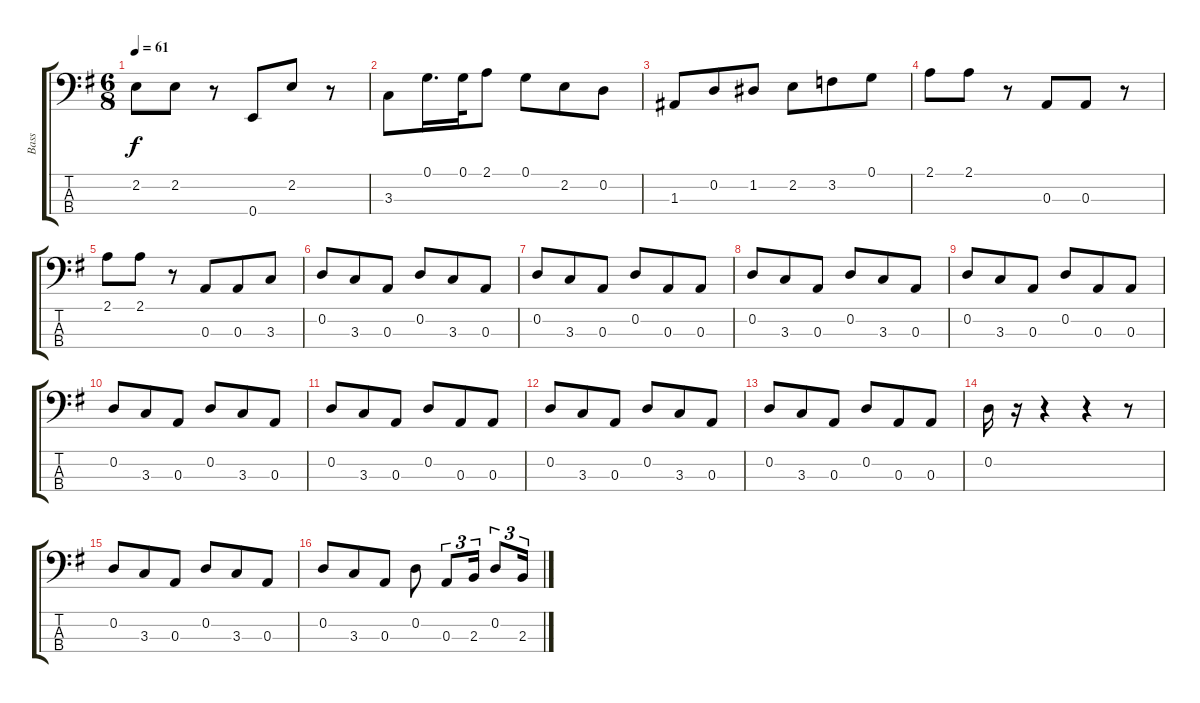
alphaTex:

\track ("Bass" "Bass") {instrument electricbasspick}
\staff {score tabs}
\tuning (G2 D2 A1 E1) {hide}
\ts (6 8)
\tempo 61
\clef f4
\ks g
2.2.8{dy f} 2.2.8 r.8 0.4.8 2.2.8 r.8 |
3.3.8 0.1.16{d} 0.1.32 2.1.8 0.1.8 2.2.8 0.2.8 |
1.3.8 0.2.8 1.2.8 2.2.8 3.2.8 0.1.8 |
2.1.8 2.1.8 r.8 0.3.8 0.3.8 r.8 |
2.1.8 2.1.8 r.8 0.3.8 0.3.8 3.3.8 |
0.2.8 3.3.8 0.3.8 0.2.8 3.3.8 0.3.8 |
0.2.8 3.3.8 0.3.8 0.2.8 0.3.8 0.3.8 |
0.2.8 3.3.8 0.3.8 0.2.8 3.3.8 0.3.8 |
0.2.8 3.3.8 0.3.8 0.2.8 0.3.8 0.3.8 |
0.2.8 3.3.8 0.3.8 0.2.8 3.3.8 0.3.8 |
0.2.8 3.3.8 0.3.8 0.2.8 0.3.8 0.3.8 |
0.2.8 3.3.8 0.3.8 0.2.8 3.3.8 0.3.8 |
0.2.8 3.3.8 0.3.8 0.2.8 0.3.8 0.3.8 |
0.2.16 r.16 r.4 r.4 r.8 |
0.2.8 3.3.8 0.3.8 0.2.8 3.3.8 0.3.8 |
0.2.8 3.3.8 0.3.8 0.2.8 0.3.8{tu (3 2)} 2.3.16{tu (3 2)} 0.2.8{tu (3 2)} 2.3.16{tu (3 2)}
